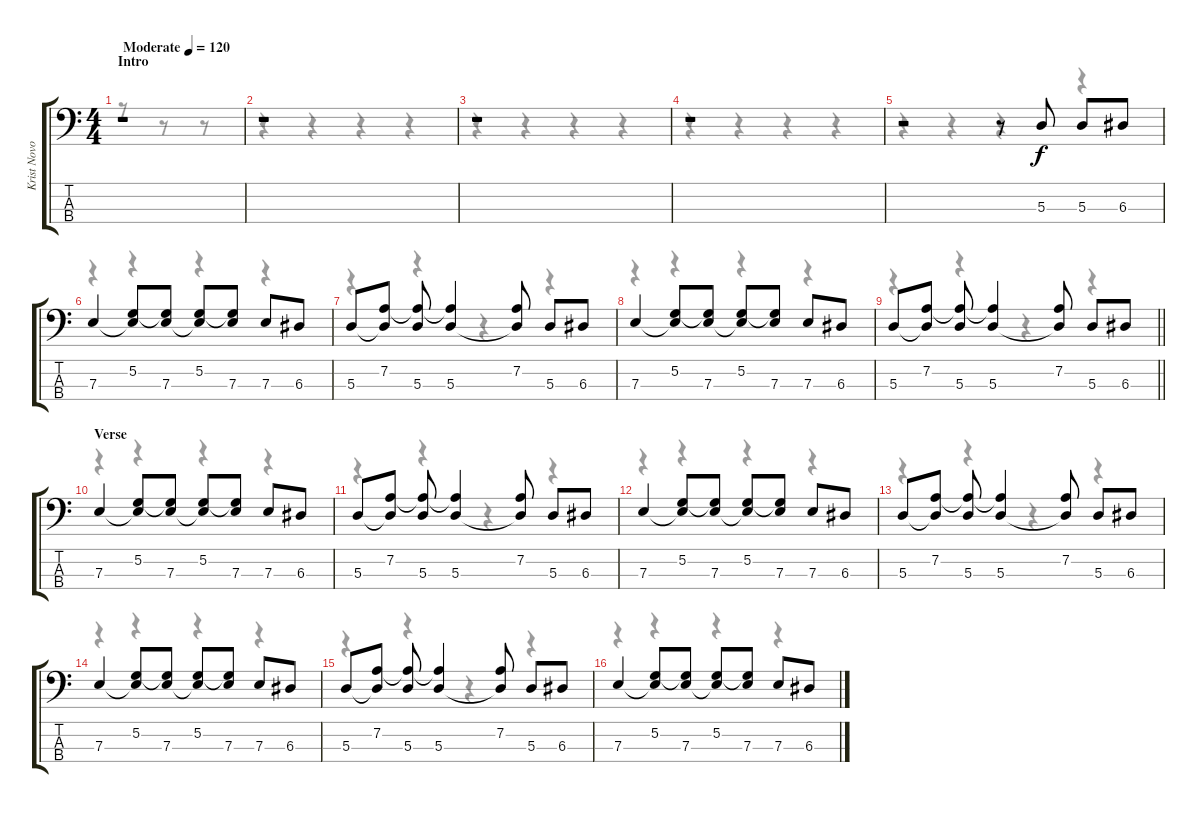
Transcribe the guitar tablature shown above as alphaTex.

\track ("Krist Novoselic" "Krist Novo") {instrument electricbasspick}
\staff {score tabs}
\tuning (G2 D2 A1 E1) {hide}
\voice
\ts (4 4)
\section ("" "Intro")
\tempo (120 "Moderate")
\clef f4
\ks c
r.1{dy f instrument electricbasspick} |
r.1 |
r.1 |
r.1 |
r.2 r.8 5.3.8 5.3.8 6.3.8 |
7.3.4 (5.2 7.3{t}).8 (5.2{t} 7.3).8 (5.2 7.3{t}).8 (5.2{t} 7.3).8 7.3.8 6.3.8 |
5.3.8 (7.2 5.3{t}).8 (7.2{t} 5.3).8 (7.2{t} 5.3).4 (7.2 5.3{t}).8 5.3.8 6.3.8 |
7.3.4 (5.2 7.3{t}).8 (5.2{t} 7.3).8 (5.2 7.3{t}).8 (5.2{t} 7.3).8 7.3.8 6.3.8 |
\barLineRight lightlight
5.3.8 (7.2 5.3{t}).8 (7.2{t} 5.3).8 (7.2{t} 5.3).4 (7.2 5.3{t}).8 5.3.8 6.3.8 |
\section ("" "Verse")
7.3.4 (5.2 7.3{t}).8 (5.2{t} 7.3).8 (5.2 7.3{t}).8 (5.2{t} 7.3).8 7.3.8 6.3.8 |
5.3.8 (7.2 5.3{t}).8 (7.2{t} 5.3).8 (7.2{t} 5.3).4 (7.2 5.3{t}).8 5.3.8 6.3.8 |
7.3.4 (5.2 7.3{t}).8 (5.2{t} 7.3).8 (5.2 7.3{t}).8 (5.2{t} 7.3).8 7.3.8 6.3.8 |
5.3.8 (7.2 5.3{t}).8 (7.2{t} 5.3).8 (7.2{t} 5.3).4 (7.2 5.3{t}).8 5.3.8 6.3.8 |
7.3.4 (5.2 7.3{t}).8 (5.2{t} 7.3).8 (5.2 7.3{t}).8 (5.2{t} 7.3).8 7.3.8 6.3.8 |
5.3.8 (7.2 5.3{t}).8 (7.2{t} 5.3).8 (7.2{t} 5.3).4 (7.2 5.3{t}).8 5.3.8 6.3.8 |
7.3.4 (5.2 7.3{t}).8 (5.2{t} 7.3).8 (5.2 7.3{t}).8 (5.2{t} 7.3).8 7.3.8 6.3.8
\voice
\clef f4
\ottava regular
\simile none
\ks c
r.8{dy f} r.8 r.8 |
r.4 r.4 r.4 r.4 |
r.4 r.4 r.4 r.4 |
r.4 r.4 r.4 r.4 |
r.4 r.4 r.4 r.4 |
r.4 r.4 r.4 r.4 |
r.4 r.4 r.4 r.4 |
r.4 r.4 r.4 r.4 |
\barLineRight lightlight
r.4 r.4 r.4 r.4 |
r.4 r.4 r.4 r.4 |
r.4 r.4 r.4 r.4 |
r.4 r.4 r.4 r.4 |
r.4 r.4 r.4 r.4 |
r.4 r.4 r.4 r.4 |
r.4 r.4 r.4 r.4 |
r.4 r.4 r.4 r.4
